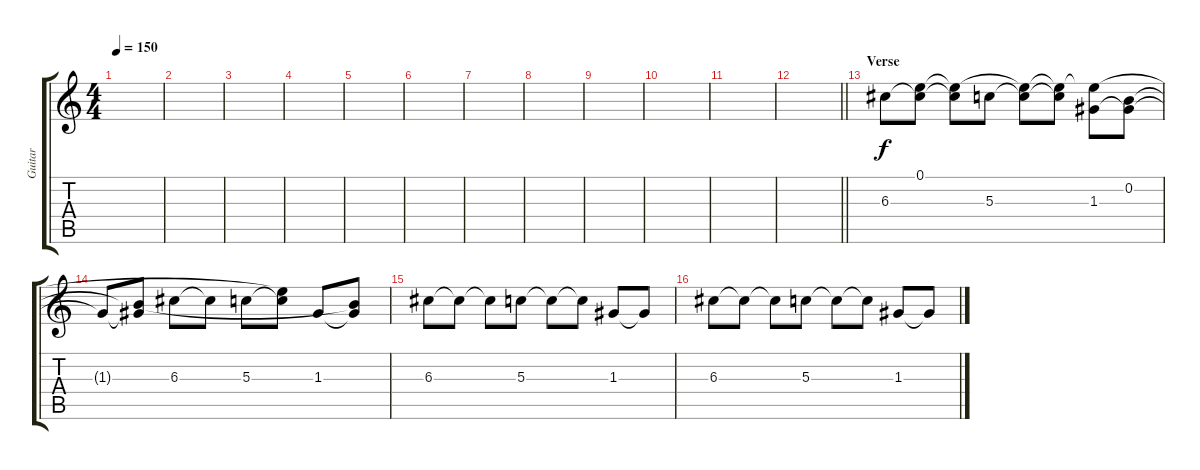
\track ("Guitar" "Guitar") {instrument distortionguitar}
\staff {score tabs}
\tuning (E4 B3 G3 D3 A2 E2) {hide}
\ts (4 4)
\tempo 150
\clef g2
\ks c
|
|
|
|
|
|
|
|
|
|
|
\barLineRight lightlight
|
\section ("" "Verse")
6.3.8 (0.1 6.3{t}).8 (0.1{t} 6.3{t}).8 5.3.8 (0.1{t} 5.3{t}).8 (0.1{t} 5.3{t}).8 (0.1{t} 1.3).8 (0.2 1.3{t}).8 |
1.3{t}.8 (0.2{t} 1.3{t}).8 6.3.8 6.3{t}.8 5.3.8 (0.1{t} 5.3{t}).8 1.3.8 (0.2{t} 1.3{t}).8 |
6.3.8 6.3{t}.8 6.3{t}.8 5.3.8 5.3{t}.8 5.3{t}.8 1.3.8 1.3{t}.8 |
6.3.8 6.3{t}.8 6.3{t}.8 5.3.8 5.3{t}.8 5.3{t}.8 1.3.8 1.3{t}.8
